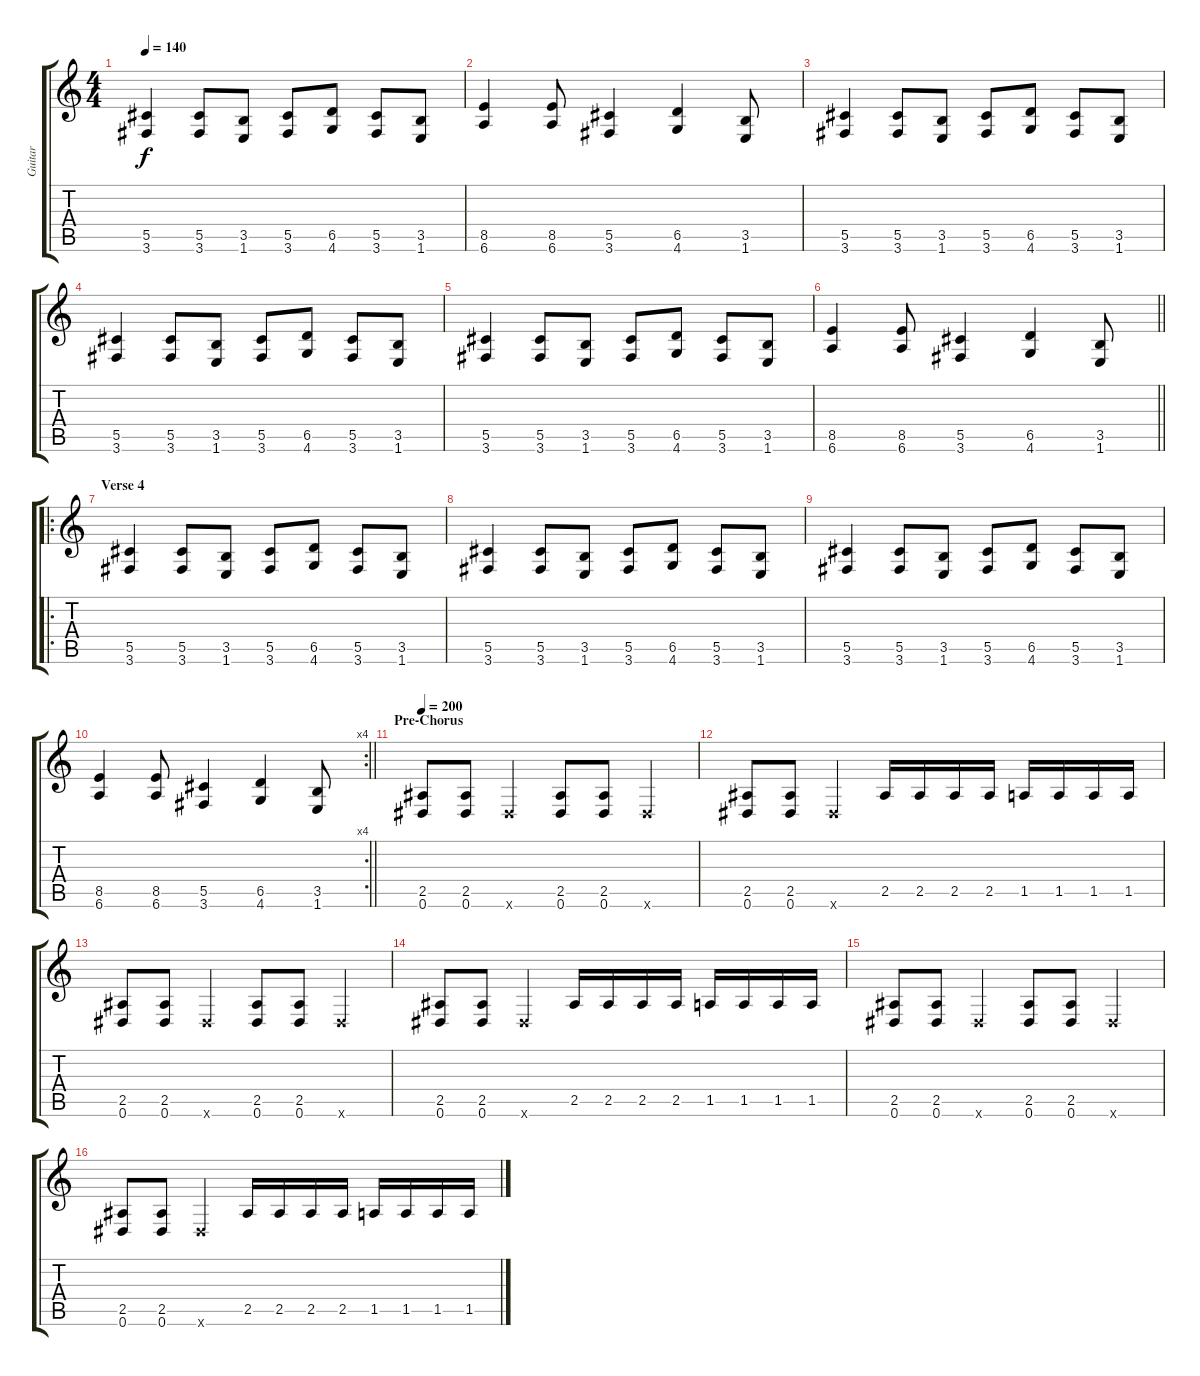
\track ("Guitar" "Guitar") {instrument acousticguitarsteel}
\staff {score tabs}
\tuning (Eb4 Bb3 Gb3 Db3 Ab2 Eb2) {hide}
\ts (4 4)
\tempo 140
\clef g2
\ks c
(5.5 3.6).4{dy f} (5.5 3.6).8 (3.5 1.6).8 (5.5 3.6).8 (6.5 4.6).8 (5.5 3.6).8 (3.5 1.6).8 |
(8.5 6.6).4 (8.5 6.6).8 (5.5 3.6).4 (6.5 4.6).4 (3.5 1.6).8 |
(5.5 3.6).4 (5.5 3.6).8 (3.5 1.6).8 (5.5 3.6).8 (6.5 4.6).8 (5.5 3.6).8 (3.5 1.6).8 |
(5.5 3.6).4 (5.5 3.6).8 (3.5 1.6).8 (5.5 3.6).8 (6.5 4.6).8 (5.5 3.6).8 (3.5 1.6).8 |
(5.5 3.6).4 (5.5 3.6).8 (3.5 1.6).8 (5.5 3.6).8 (6.5 4.6).8 (5.5 3.6).8 (3.5 1.6).8 |
\barLineRight lightlight
(8.5 6.6).4 (8.5 6.6).8 (5.5 3.6).4 (6.5 4.6).4 (3.5 1.6).8 |
\ro
\section ("" "Verse 4")
(5.5 3.6).4 (5.5 3.6).8 (3.5 1.6).8 (5.5 3.6).8 (6.5 4.6).8 (5.5 3.6).8 (3.5 1.6).8 |
(5.5 3.6).4 (5.5 3.6).8 (3.5 1.6).8 (5.5 3.6).8 (6.5 4.6).8 (5.5 3.6).8 (3.5 1.6).8 |
(5.5 3.6).4 (5.5 3.6).8 (3.5 1.6).8 (5.5 3.6).8 (6.5 4.6).8 (5.5 3.6).8 (3.5 1.6).8 |
\rc 4
\barLineRight lightlight
(8.5 6.6).4 (8.5 6.6).8 (5.5 3.6).4 (6.5 4.6).4 (3.5 1.6).8 |
\section ("" "Pre-Chorus")
\tempo 200
(2.5 0.6).8 (2.5 0.6).8 0.6{x}.4 (2.5 0.6).8 (2.5 0.6).8 0.6{x}.4 |
(2.5 0.6).8 (2.5 0.6).8 0.6{x}.4 2.5.16 2.5.16 2.5.16 2.5.16 1.5.16 1.5.16 1.5.16 1.5.16 |
(2.5 0.6).8 (2.5 0.6).8 0.6{x}.4 (2.5 0.6).8 (2.5 0.6).8 0.6{x}.4 |
(2.5 0.6).8 (2.5 0.6).8 0.6{x}.4 2.5.16 2.5.16 2.5.16 2.5.16 1.5.16 1.5.16 1.5.16 1.5.16 |
(2.5 0.6).8 (2.5 0.6).8 0.6{x}.4 (2.5 0.6).8 (2.5 0.6).8 0.6{x}.4 |
(2.5 0.6).8 (2.5 0.6).8 0.6{x}.4 2.5.16 2.5.16 2.5.16 2.5.16 1.5.16 1.5.16 1.5.16 1.5.16
